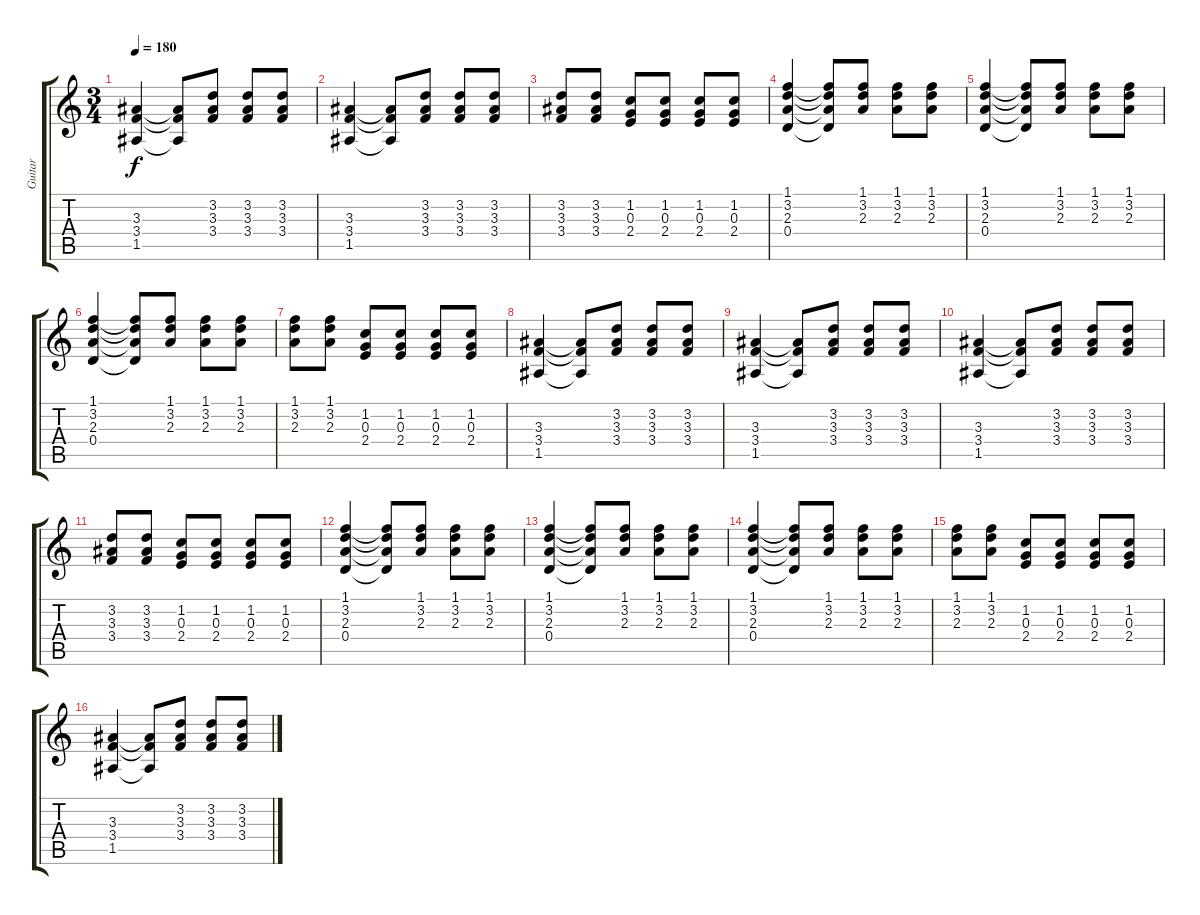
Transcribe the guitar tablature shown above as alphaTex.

\track ("Guitar" "Guitar") {instrument acousticguitarnylon}
\staff {score tabs}
\tuning (E4 B3 G3 D3 A2 E2) {hide}
\ts (3 4)
\tempo 180
\clef g2
\ks c
(3.3 3.4 1.5).4{dy f} (3.3{t} 3.4{t} 1.5{t}).8 (3.2 3.3 3.4).8 (3.2 3.3 3.4).8 (3.2 3.3 3.4).8 |
(3.3 3.4 1.5).4 (3.3{t} 3.4{t} 1.5{t}).8 (3.2 3.3 3.4).8 (3.2 3.3 3.4).8 (3.2 3.3 3.4).8 |
(3.2 3.3 3.4).8 (3.2 3.3 3.4).8 (1.2 0.3 2.4).8 (1.2 0.3 2.4).8 (1.2 0.3 2.4).8 (1.2 0.3 2.4).8 |
(1.1 3.2 2.3 0.4).4 (1.1{t} 3.2{t} 2.3{t} 0.4{t}).8 (1.1 3.2 2.3).8 (1.1 3.2 2.3).8 (1.1 3.2 2.3).8 |
(1.1 3.2 2.3 0.4).4 (1.1{t} 3.2{t} 2.3{t} 0.4{t}).8 (1.1 3.2 2.3).8 (1.1 3.2 2.3).8 (1.1 3.2 2.3).8 |
(1.1 3.2 2.3 0.4).4 (1.1{t} 3.2{t} 2.3{t} 0.4{t}).8 (1.1 3.2 2.3).8 (1.1 3.2 2.3).8 (1.1 3.2 2.3).8 |
(1.1 3.2 2.3).8 (1.1 3.2 2.3).8 (1.2 0.3 2.4).8 (1.2 0.3 2.4).8 (1.2 0.3 2.4).8 (1.2 0.3 2.4).8 |
(3.3 3.4 1.5).4 (3.3{t} 3.4{t} 1.5{t}).8 (3.2 3.3 3.4).8 (3.2 3.3 3.4).8 (3.2 3.3 3.4).8 |
(3.3 3.4 1.5).4 (3.3{t} 3.4{t} 1.5{t}).8 (3.2 3.3 3.4).8 (3.2 3.3 3.4).8 (3.2 3.3 3.4).8 |
(3.3 3.4 1.5).4 (3.3{t} 3.4{t} 1.5{t}).8 (3.2 3.3 3.4).8 (3.2 3.3 3.4).8 (3.2 3.3 3.4).8 |
(3.2 3.3 3.4).8 (3.2 3.3 3.4).8 (1.2 0.3 2.4).8 (1.2 0.3 2.4).8 (1.2 0.3 2.4).8 (1.2 0.3 2.4).8 |
(1.1 3.2 2.3 0.4).4 (1.1{t} 3.2{t} 2.3{t} 0.4{t}).8 (1.1 3.2 2.3).8 (1.1 3.2 2.3).8 (1.1 3.2 2.3).8 |
(1.1 3.2 2.3 0.4).4 (1.1{t} 3.2{t} 2.3{t} 0.4{t}).8 (1.1 3.2 2.3).8 (1.1 3.2 2.3).8 (1.1 3.2 2.3).8 |
(1.1 3.2 2.3 0.4).4 (1.1{t} 3.2{t} 2.3{t} 0.4{t}).8 (1.1 3.2 2.3).8 (1.1 3.2 2.3).8 (1.1 3.2 2.3).8 |
(1.1 3.2 2.3).8 (1.1 3.2 2.3).8 (1.2 0.3 2.4).8 (1.2 0.3 2.4).8 (1.2 0.3 2.4).8 (1.2 0.3 2.4).8 |
(3.3 3.4 1.5).4 (3.3{t} 3.4{t} 1.5{t}).8 (3.2 3.3 3.4).8 (3.2 3.3 3.4).8 (3.2 3.3 3.4).8
